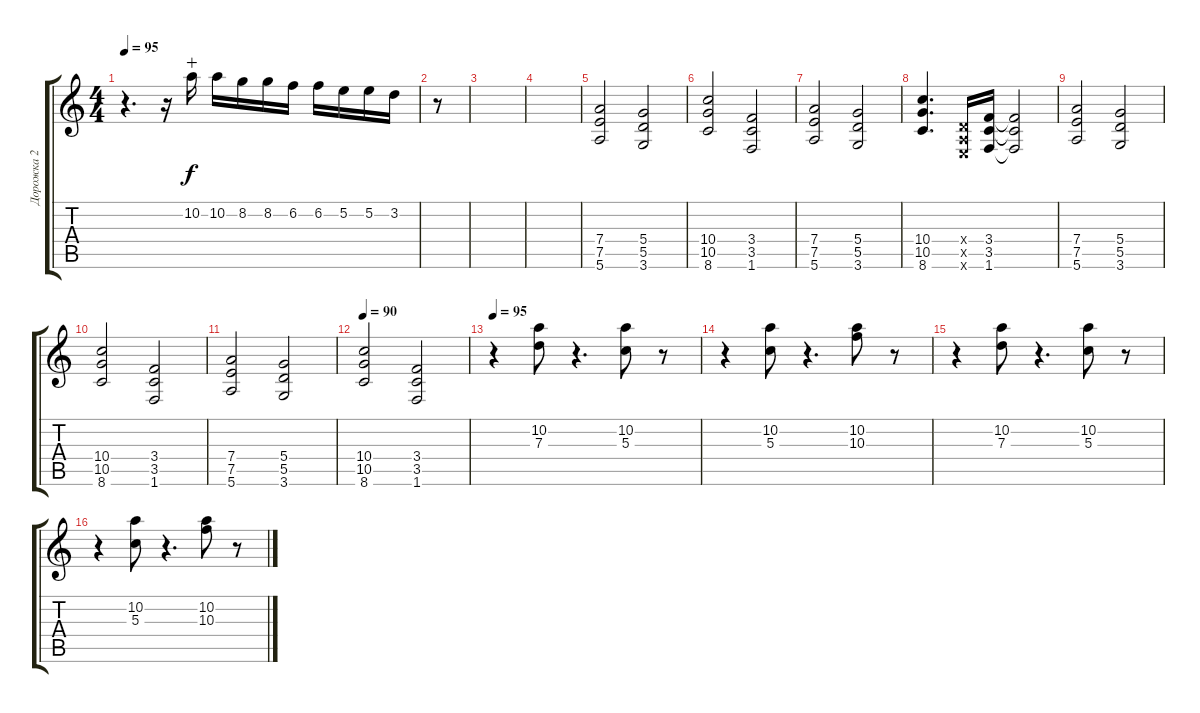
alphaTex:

\track ("Дорожка 2" "Дорожка 2") {instrument distortionguitar}
\staff {score tabs}
\tuning (E4 B3 G3 D3 A2 E2) {hide}
\ts (4 4)
\tempo 95
\clef g2
\ks c
r.4{d dy f} r.16 10.2.16{wahc} 10.2.16 8.2.16 8.2.16 6.2.16 6.2.16 5.2.16 5.2.16 3.2.16 |
r.8 |
|
|
(7.4 7.5 5.6).2 (5.4 5.5 3.6).2 |
(10.4 10.5 8.6).2 (3.4 3.5 1.6).2 |
(7.4 7.5 5.6).2 (5.4 5.5 3.6).2 |
(10.4 10.5 8.6).4{d} (0.4{x} 0.5{x} 0.6{x}).16 (3.4 3.5 1.6).16 (3.4{t} 3.5{t} 1.6{t}).2 |
(7.4 7.5 5.6).2 (5.4 5.5 3.6).2 |
(10.4 10.5 8.6).2 (3.4 3.5 1.6).2 |
(7.4 7.5 5.6).2 (5.4 5.5 3.6).2 |
\tempo 90
(10.4 10.5 8.6).2 (3.4 3.5 1.6).2 |
\tempo 95
r.4 (10.2 7.3).8 r.4{d} (10.2 5.3).8 r.8 |
r.4 (10.2 5.3).8 r.4{d} (10.2 10.3).8 r.8 |
r.4 (10.2 7.3).8 r.4{d} (10.2 5.3).8 r.8 |
r.4 (10.2 5.3).8 r.4{d} (10.2 10.3).8 r.8
